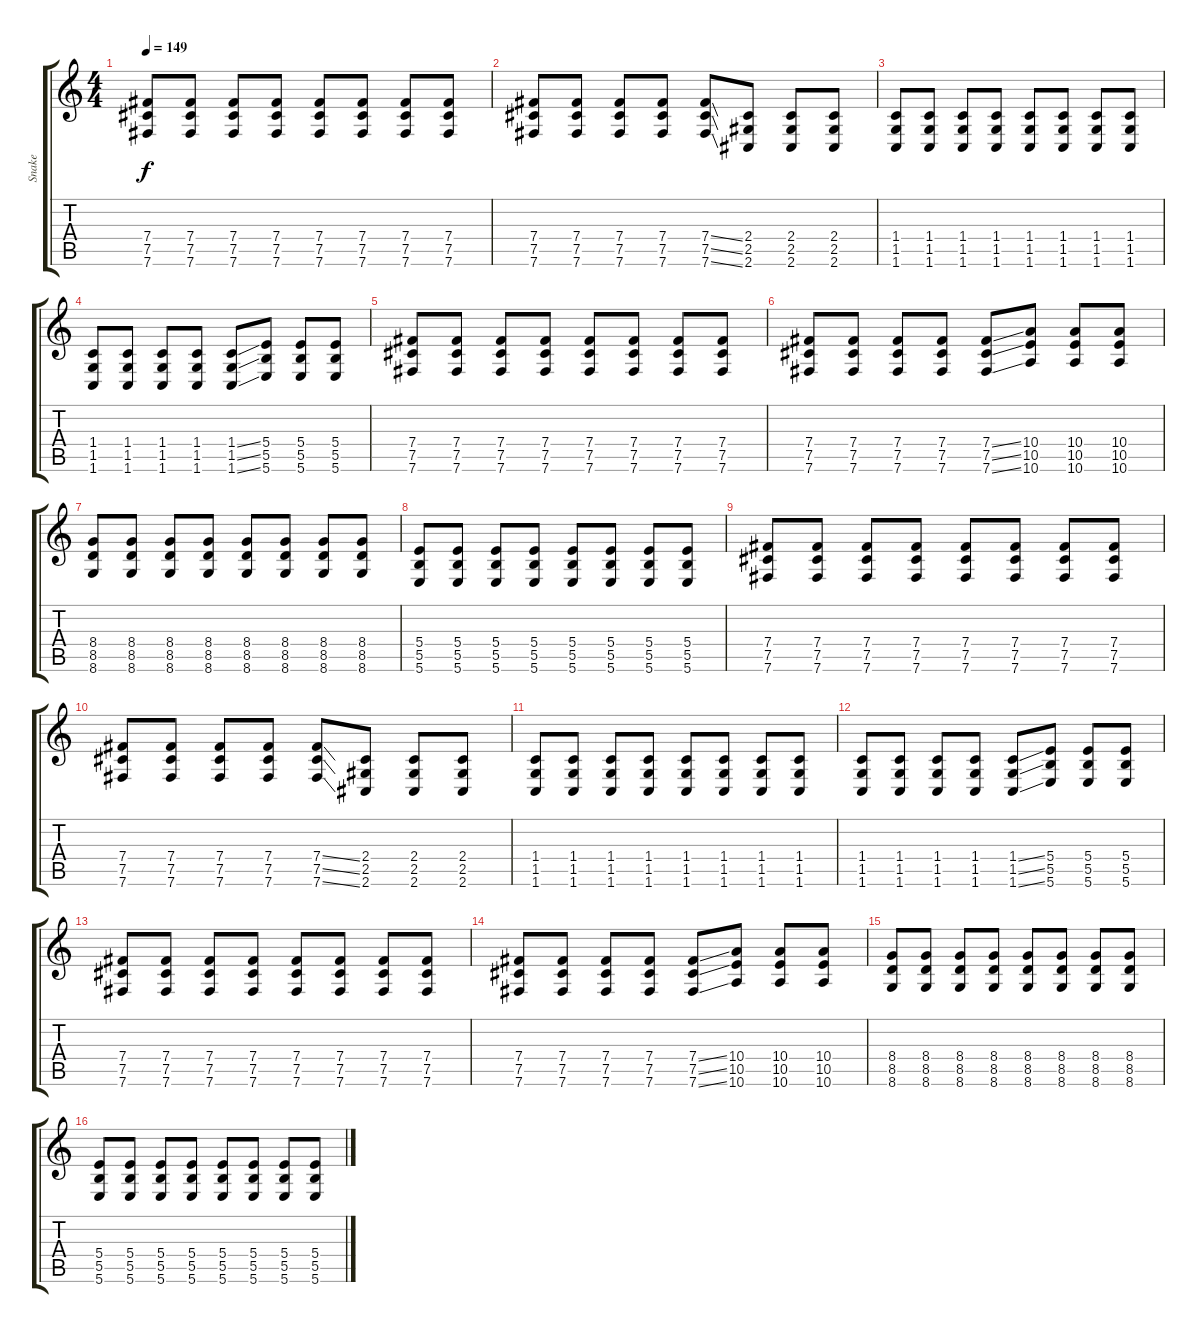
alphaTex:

\track ("Snake" "Snake") {instrument distortionguitar}
\staff {score tabs}
\tuning (Db4 Ab3 E3 B2 Gb2 B1) {hide}
\ts (4 4)
\tempo 149
\clef g2
\ks c
(7.4 7.5 7.6).8{dy f} (7.4 7.5 7.6).8 (7.4 7.5 7.6).8 (7.4 7.5 7.6).8 (7.4 7.5 7.6).8 (7.4 7.5 7.6).8 (7.4 7.5 7.6).8 (7.4 7.5 7.6).8 |
(7.4 7.5 7.6).8 (7.4 7.5 7.6).8 (7.4 7.5 7.6).8 (7.4 7.5 7.6).8 (7.4{ss} 7.5{ss} 7.6{ss}).8 (2.4 2.5 2.6).8 (2.4 2.5 2.6).8 (2.4 2.5 2.6).8 |
(1.4 1.5 1.6).8 (1.4 1.5 1.6).8 (1.4 1.5 1.6).8 (1.4 1.5 1.6).8 (1.4 1.5 1.6).8 (1.4 1.5 1.6).8 (1.4 1.5 1.6).8 (1.4 1.5 1.6).8 |
(1.4 1.5 1.6).8 (1.4 1.5 1.6).8 (1.4 1.5 1.6).8 (1.4 1.5 1.6).8 (1.4{ss} 1.5{ss} 1.6{ss}).8 (5.4 5.5 5.6).8 (5.4 5.5 5.6).8 (5.4 5.5 5.6).8 |
(7.4 7.5 7.6).8 (7.4 7.5 7.6).8 (7.4 7.5 7.6).8 (7.4 7.5 7.6).8 (7.4 7.5 7.6).8 (7.4 7.5 7.6).8 (7.4 7.5 7.6).8 (7.4 7.5 7.6).8 |
(7.4 7.5 7.6).8 (7.4 7.5 7.6).8 (7.4 7.5 7.6).8 (7.4 7.5 7.6).8 (7.4{ss} 7.5{ss} 7.6{ss}).8 (10.4 10.5 10.6).8 (10.4 10.5 10.6).8 (10.4 10.5 10.6).8 |
(8.4 8.5 8.6).8 (8.4 8.5 8.6).8 (8.4 8.5 8.6).8 (8.4 8.5 8.6).8 (8.4 8.5 8.6).8 (8.4 8.5 8.6).8 (8.4 8.5 8.6).8 (8.4 8.5 8.6).8 |
(5.4 5.5 5.6).8 (5.4 5.5 5.6).8 (5.4 5.5 5.6).8 (5.4 5.5 5.6).8 (5.4 5.5 5.6).8 (5.4 5.5 5.6).8 (5.4 5.5 5.6).8 (5.4 5.5 5.6).8 |
(7.4 7.5 7.6).8 (7.4 7.5 7.6).8 (7.4 7.5 7.6).8 (7.4 7.5 7.6).8 (7.4 7.5 7.6).8 (7.4 7.5 7.6).8 (7.4 7.5 7.6).8 (7.4 7.5 7.6).8 |
(7.4 7.5 7.6).8 (7.4 7.5 7.6).8 (7.4 7.5 7.6).8 (7.4 7.5 7.6).8 (7.4{ss} 7.5{ss} 7.6{ss}).8 (2.4 2.5 2.6).8 (2.4 2.5 2.6).8 (2.4 2.5 2.6).8 |
(1.4 1.5 1.6).8 (1.4 1.5 1.6).8 (1.4 1.5 1.6).8 (1.4 1.5 1.6).8 (1.4 1.5 1.6).8 (1.4 1.5 1.6).8 (1.4 1.5 1.6).8 (1.4 1.5 1.6).8 |
(1.4 1.5 1.6).8 (1.4 1.5 1.6).8 (1.4 1.5 1.6).8 (1.4 1.5 1.6).8 (1.4{ss} 1.5{ss} 1.6{ss}).8 (5.4 5.5 5.6).8 (5.4 5.5 5.6).8 (5.4 5.5 5.6).8 |
(7.4 7.5 7.6).8 (7.4 7.5 7.6).8 (7.4 7.5 7.6).8 (7.4 7.5 7.6).8 (7.4 7.5 7.6).8 (7.4 7.5 7.6).8 (7.4 7.5 7.6).8 (7.4 7.5 7.6).8 |
(7.4 7.5 7.6).8 (7.4 7.5 7.6).8 (7.4 7.5 7.6).8 (7.4 7.5 7.6).8 (7.4{ss} 7.5{ss} 7.6{ss}).8 (10.4 10.5 10.6).8 (10.4 10.5 10.6).8 (10.4 10.5 10.6).8 |
(8.4 8.5 8.6).8 (8.4 8.5 8.6).8 (8.4 8.5 8.6).8 (8.4 8.5 8.6).8 (8.4 8.5 8.6).8 (8.4 8.5 8.6).8 (8.4 8.5 8.6).8 (8.4 8.5 8.6).8 |
(5.4 5.5 5.6).8 (5.4 5.5 5.6).8 (5.4 5.5 5.6).8 (5.4 5.5 5.6).8 (5.4 5.5 5.6).8 (5.4 5.5 5.6).8 (5.4 5.5 5.6).8 (5.4 5.5 5.6).8
